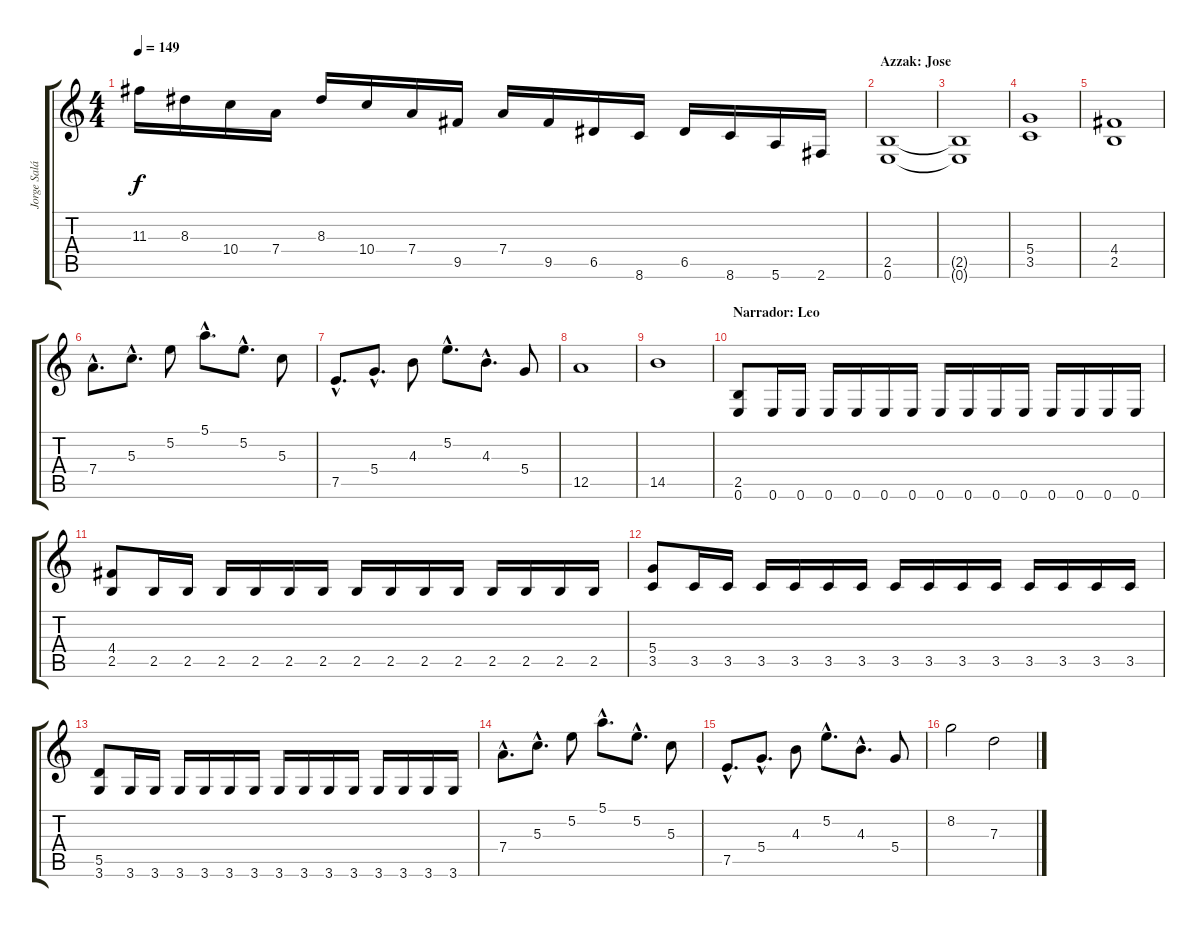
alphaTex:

\track ("Jorge Salán" "Jorge Salá") {instrument distortionguitar}
\staff {score tabs}
\tuning (E4 B3 G3 D3 A2 E2) {hide}
\ts (4 4)
\tempo 149
\clef g2
\ks c
11.3.16{dy f} 8.3.16 10.4.16 7.4.16 8.3.16 10.4.16 7.4.16 9.5.16 7.4.16 9.5.16 6.5.16 8.6.16 6.5.16 8.6.16 5.6.16 2.6.16 |
\section ("" "Azzak: Jose")
(2.5 0.6).1 |
(2.5{t} 0.6{t}).1 |
(5.4 3.5).1 |
(4.4 2.5).1 |
7.4{hac}.8{d volume 16 instrument overdrivenguitar} 5.3{hac}.8{d} 5.2.8 5.1{hac}.8{d} 5.2{hac}.8{d} 5.3.8 |
7.5{hac}.8{d} 5.4{hac}.8{d} 4.3.8 5.2{hac}.8{d} 4.3{hac}.8{d} 5.4.8 |
12.5.1 |
14.5.1 |
\section ("" "Narrador: Leo")
(2.5 0.6).8{volume 12 instrument distortionguitar} 0.6.16 0.6.16 0.6.16 0.6.16 0.6.16 0.6.16 0.6.16 0.6.16 0.6.16 0.6.16 0.6.16 0.6.16 0.6.16 0.6.16 |
(4.4 2.5).8 2.5.16 2.5.16 2.5.16 2.5.16 2.5.16 2.5.16 2.5.16 2.5.16 2.5.16 2.5.16 2.5.16 2.5.16 2.5.16 2.5.16 |
(5.4 3.5).8 3.5.16 3.5.16 3.5.16 3.5.16 3.5.16 3.5.16 3.5.16 3.5.16 3.5.16 3.5.16 3.5.16 3.5.16 3.5.16 3.5.16 |
(5.5 3.6).8 3.6.16 3.6.16 3.6.16 3.6.16 3.6.16 3.6.16 3.6.16 3.6.16 3.6.16 3.6.16 3.6.16 3.6.16 3.6.16 3.6.16 |
7.4{hac}.8{d volume 16 instrument overdrivenguitar} 5.3{hac}.8{d} 5.2.8 5.1{hac}.8{d} 5.2{hac}.8{d} 5.3.8 |
7.5{hac}.8{d} 5.4{hac}.8{d} 4.3.8 5.2{hac}.8{d} 4.3{hac}.8{d} 5.4.8 |
8.2.2 7.3.2
